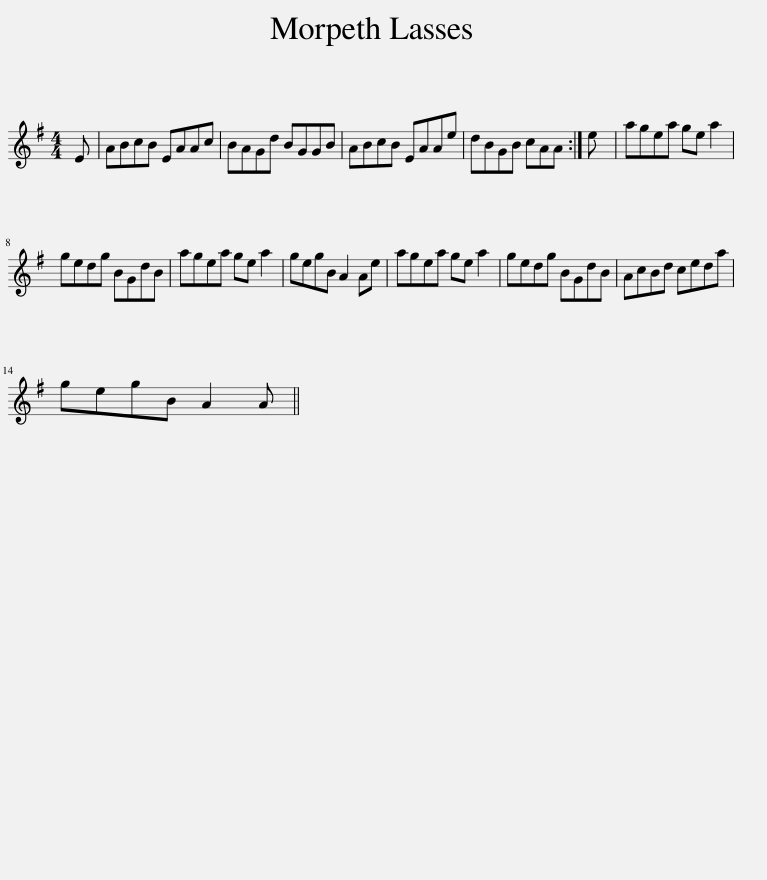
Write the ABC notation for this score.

X:1
L:1/8
M:4/4
I:linebreak $
K:G
V:1 treble
V:1
 E | ABcB EAAc | BAGd BGGB | ABcB EAAe | dBGB cAA :| %5
 e | agea ge a2 |$ gedg BGdB | agea ge a2 | gegB A2 Ae | %10
 agea ge a2 | gedg BGdB | AcBd ceda |$ gegB A2 A || %14
